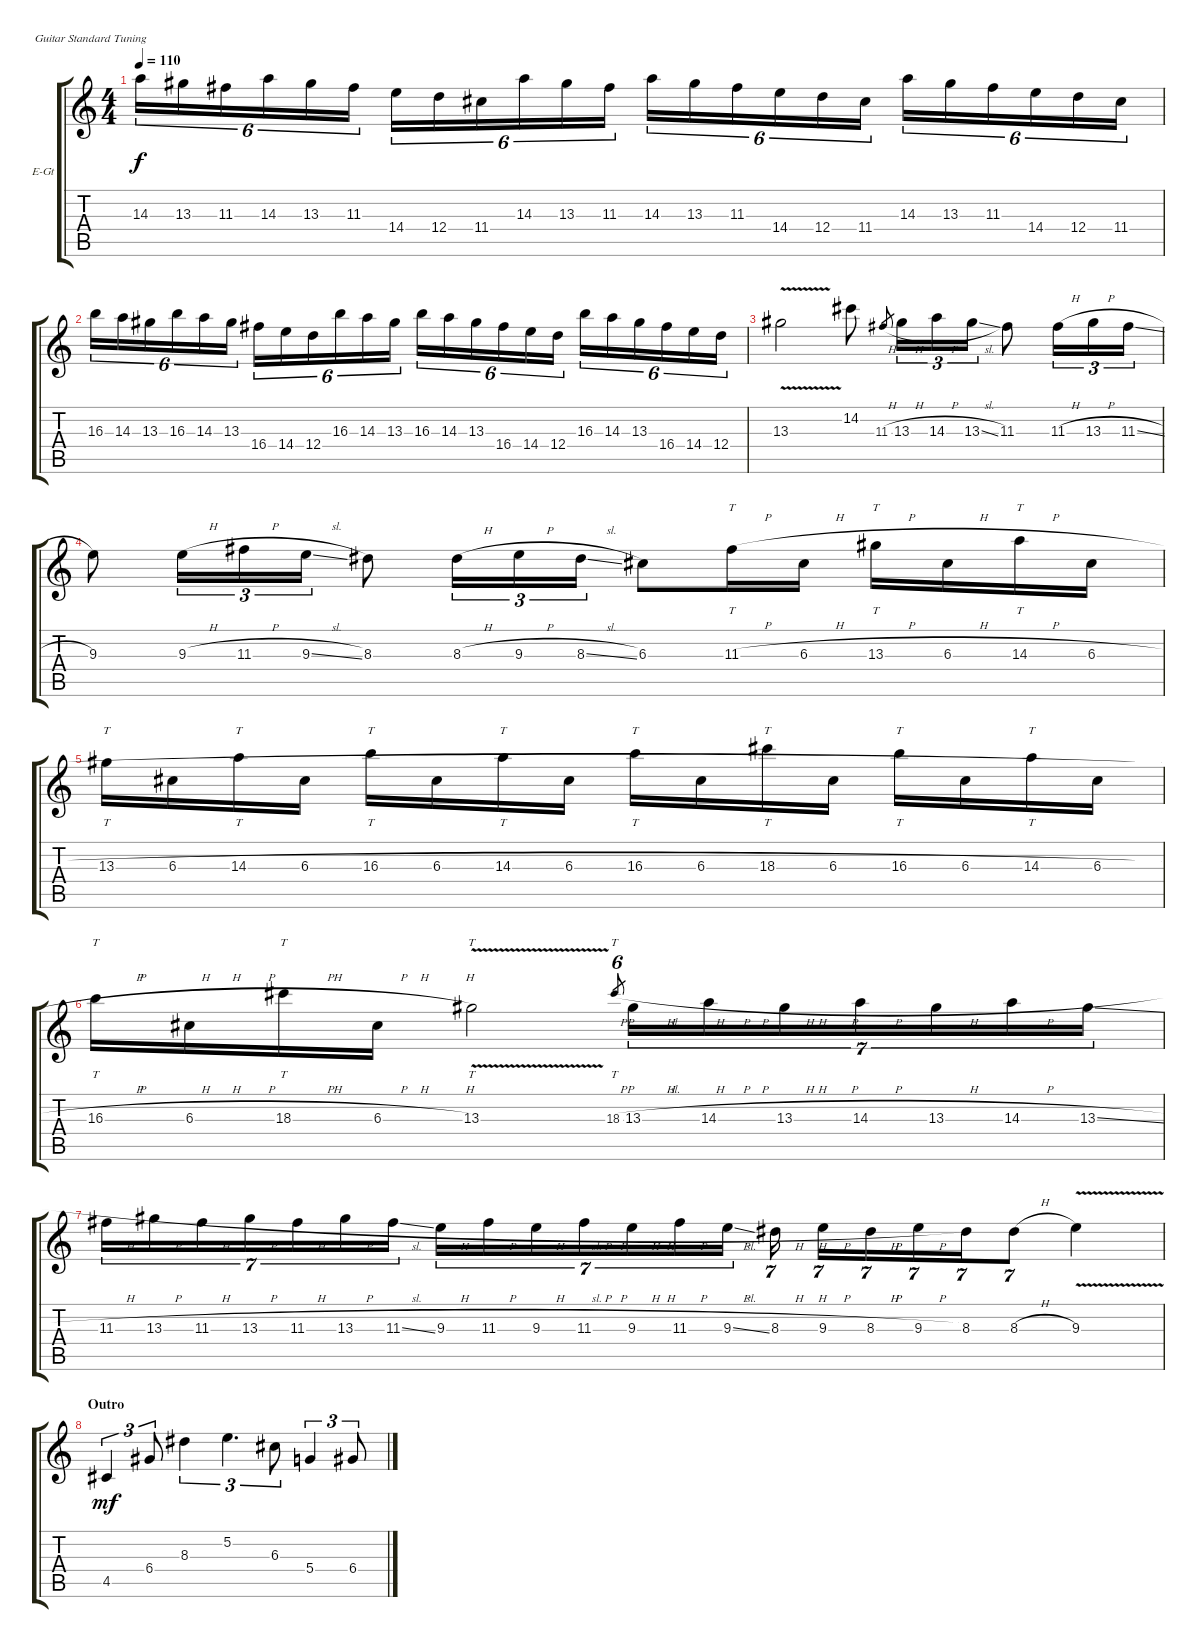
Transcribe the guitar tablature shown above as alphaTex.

\defaultSystemsLayout 4
\bracketExtendMode groupsimilarinstruments
\firstSystemTrackNameOrientation horizontal
\otherSystemsTrackNameOrientation horizontal
\track ("Guitar" "E-Gt") {instrument distortionguitar}
\staff {score tabs}
\tuning (E4 B3 G3 D3 A2 E2)
\ts (4 4)
\tempo 110
\clef g2
\ks c
14.3.16{tu (6 4) dy f} 13.3.16{tu (6 4)} 11.3.16{tu (6 4)} 14.3.16{tu (6 4)} 13.3.16{tu (6 4)} 11.3.16{tu (6 4)} 14.4.16{tu (6 4)} 12.4.16{tu (6 4)} 11.4.16{tu (6 4)} 14.3.16{tu (6 4)} 13.3.16{tu (6 4)} 11.3.16{tu (6 4)} 14.3.16{tu (6 4)} 13.3.16{tu (6 4)} 11.3.16{tu (6 4)} 14.4.16{tu (6 4)} 12.4.16{tu (6 4)} 11.4.16{tu (6 4)} 14.3.16{tu (6 4)} 13.3.16{tu (6 4)} 11.3.16{tu (6 4)} 14.4.16{tu (6 4)} 12.4.16{tu (6 4)} 11.4.16{tu (6 4)} |
16.3.16{tu (6 4)} 14.3.16{tu (6 4)} 13.3.16{tu (6 4)} 16.3.16{tu (6 4)} 14.3.16{tu (6 4)} 13.3.16{tu (6 4)} 16.4.16{tu (6 4)} 14.4.16{tu (6 4)} 12.4.16{tu (6 4)} 16.3.16{tu (6 4)} 14.3.16{tu (6 4)} 13.3.16{tu (6 4)} 16.3.16{tu (6 4)} 14.3.16{tu (6 4)} 13.3.16{tu (6 4)} 16.4.16{tu (6 4)} 14.4.16{tu (6 4)} 12.4.16{tu (6 4)} 16.3.16{tu (6 4)} 14.3.16{tu (6 4)} 13.3.16{tu (6 4)} 16.4.16{tu (6 4)} 14.4.16{tu (6 4)} 12.4.16{tu (6 4)} |
13.3{v}.2 14.2.8 11.3{h}.8{gr} 13.3{h}.16{tu (3 2)} 14.3{h}.16{tu (3 2)} 13.3{sl}.16{tu (3 2)} 11.3.8 11.3{h}.16{tu (3 2)} 13.3{h}.16{tu (3 2)} 11.3{sl}.16{tu (3 2)} |
9.3.8 9.3{h}.16{tu (3 2)} 11.3{h}.16{tu (3 2)} 9.3{sl}.16{tu (3 2)} 8.3.8 8.3{h}.16{tu (3 2)} 9.3{h}.16{tu (3 2)} 8.3{sl}.16{tu (3 2)} 6.3.8 11.3{h}.16{tt} 6.3{h}.16 13.3{h}.16{tt} 6.3{h}.16 14.3{h}.16{tt} 6.3{h}.16 |
13.3{h}.16{tt} 6.3{h}.16 14.3{h}.16{tt} 6.3{h}.16 16.3{h}.16{tt} 6.3{h}.16 14.3{h}.16{tt} 6.3{h}.16 16.3{h}.16{tt} 6.3{h}.16 18.3{h}.16{tt} 6.3{h}.16 16.3{h}.16{tt} 6.3{h}.16 14.3{h}.16{tt} 6.3{h}.16 |
16.3{h}.16{tt} 6.3{h}.16 18.3{h}.16{tt} 6.3{h}.16 13.3{v}.2{tt} 18.3{h}.8{tt tu (6 4) gr} 13.3{h}.16{tu (7 4)} 14.3{h}.16{tu (7 4)} 13.3{h}.16{tu (7 4)} 14.3{h}.16{tu (7 4)} 13.3{h}.16{tu (7 4)} 14.3{h}.16{tu (7 4)} 13.3{sl}.16{tu (7 4)} |
11.3{h}.16{tu (7 4)} 13.3{h}.16{tu (7 4)} 11.3{h}.16{tu (7 4)} 13.3{h}.16{tu (7 4)} 11.3{h}.16{tu (7 4)} 13.3{h}.16{tu (7 4)} 11.3{sl}.16{tu (7 4)} 9.3{h}.16{tu (7 4)} 11.3{h}.16{tu (7 4)} 9.3{h}.16{tu (7 4)} 11.3{h}.16{tu (7 4)} 9.3{h}.16{tu (7 4)} 11.3{h}.16{tu (7 4)} 9.3{sl}.16{tu (7 4)} 8.3{h}.16{tu (7 4)} 9.3{h}.16{tu (7 4)} 8.3{h}.16{tu (7 4)} 9.3{h}.16{tu (7 4)} 8.3.16{tu (7 4)} 8.3{h}.8{tu (7 4)} 9.3{v}.4 |
\section ("" "Outro")
4.5.4{tu (3 2) dy mf} 6.4.8{tu (3 2)} 8.3.4{tu (3 2)} 5.2.4{d tu (3 2)} 6.3.8{tu (3 2)} 5.4.4{tu (3 2)} 6.4.8{tu (3 2)}
